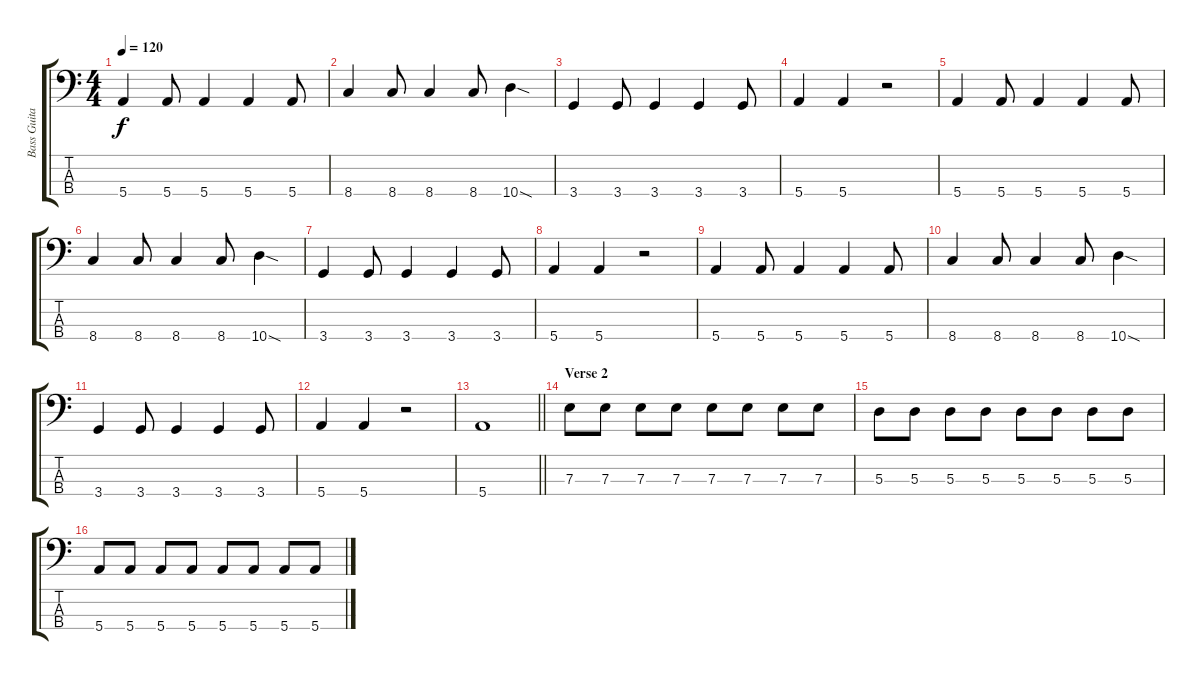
\track ("Bass Guitar" "Bass Guita") {instrument electricbassfinger}
\staff {score tabs}
\tuning (G2 D2 A1 E1) {hide}
\ts (4 4)
\tempo 120
\clef f4
\ks c
5.4.4{dy f} 5.4.8 5.4.4 5.4.4 5.4.8 |
8.4.4 8.4.8 8.4.4 8.4.8 10.4{sod}.4 |
3.4.4 3.4.8 3.4.4 3.4.4 3.4.8 |
5.4.4 5.4.4 r.2 |
5.4.4 5.4.8 5.4.4 5.4.4 5.4.8 |
8.4.4 8.4.8 8.4.4 8.4.8 10.4{sod}.4 |
3.4.4 3.4.8 3.4.4 3.4.4 3.4.8 |
5.4.4 5.4.4 r.2 |
5.4.4 5.4.8 5.4.4 5.4.4 5.4.8 |
8.4.4 8.4.8 8.4.4 8.4.8 10.4{sod}.4 |
3.4.4 3.4.8 3.4.4 3.4.4 3.4.8 |
5.4.4 5.4.4 r.2 |
\barLineRight lightlight
5.4.1 |
\section ("" "Verse 2")
7.3.8 7.3.8 7.3.8 7.3.8 7.3.8 7.3.8 7.3.8 7.3.8 |
5.3.8 5.3.8 5.3.8 5.3.8 5.3.8 5.3.8 5.3.8 5.3.8 |
5.4.8 5.4.8 5.4.8 5.4.8 5.4.8 5.4.8 5.4.8 5.4.8
